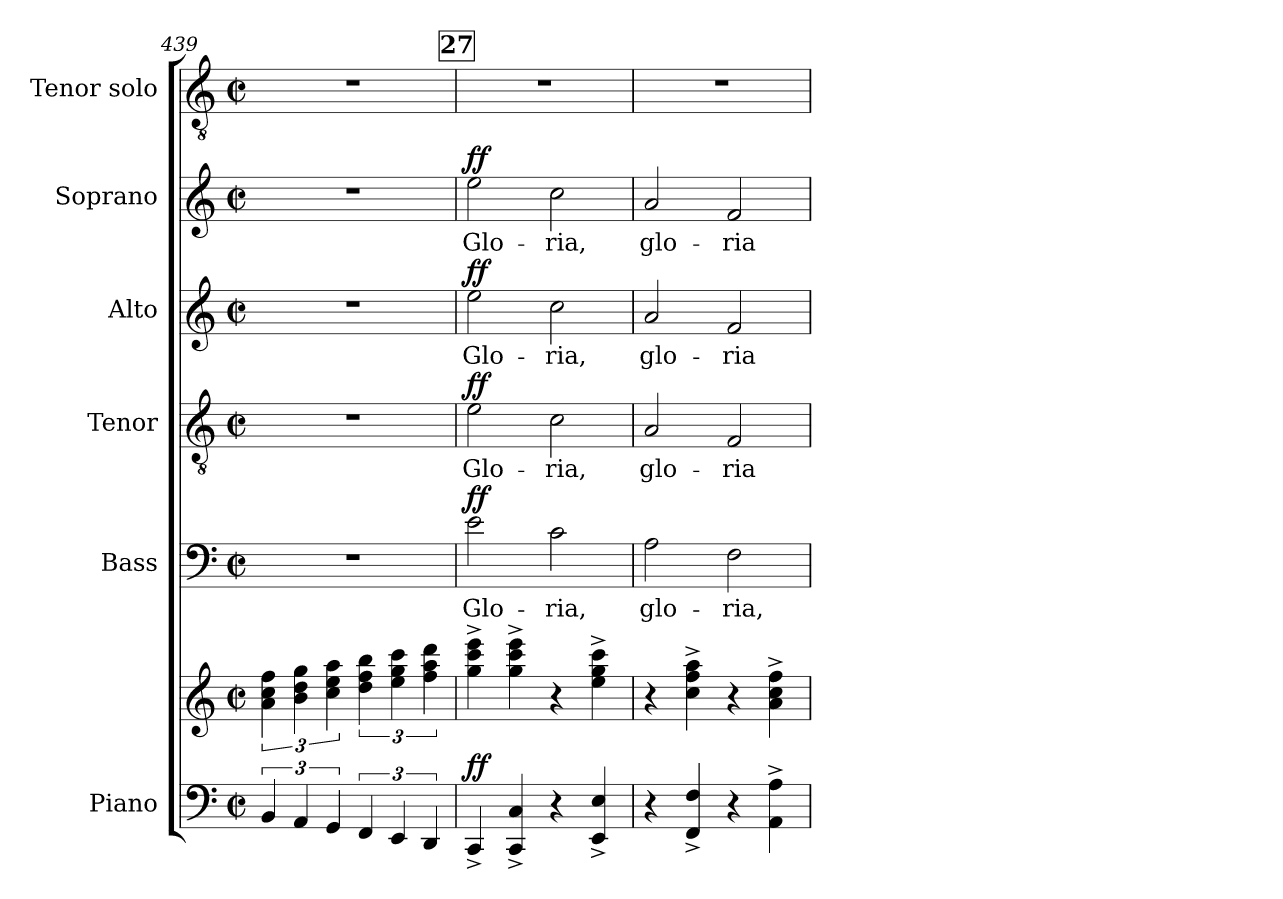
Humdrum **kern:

**kern	**kern	**dynam	**kern	**text	**dynam	**kern	**text	**dynam	**kern	**text	**dynam	**kern	**text	**dynam	**kern
*part6	*part6	*part6	*part5	*part5	*part5	*part4	*part4	*part4	*part3	*part3	*part3	*part2	*part2	*part2	*part1
*staff7	*staff6	*staff6/7	*staff5	*staff5	*staff5	*staff4	*staff4	*staff4	*staff3	*staff3	*staff3	*staff2	*staff2	*staff2	*staff1
*I"Piano	*	*	*I"Bass	*	*	*I"Tenor	*	*	*I"Alto	*	*	*I"Soprano	*	*	*I"Tenor solo
*I'Pno.	*	*	*I'B.	*	*	*I'T.	*	*	*I'A.	*	*	*I'S.	*	*	*I'T.s
*clefF4	*clefG2	*	*clefF4	*	*	*clefGv2	*	*	*clefG2	*	*	*clefG2	*	*	*clefGv2
*k[]	*k[]	*	*k[]	*	*	*k[]	*	*	*k[]	*	*	*k[]	*	*	*k[]
*M2/2	*M2/2	*	*M2/2	*	*	*M2/2	*	*	*M2/2	*	*	*M2/2	*	*	*M2/2
*met(c|)	*met(c|)	*	*met(c|)	*	*	*met(c|)	*	*	*met(c|)	*	*	*met(c|)	*	*	*met(c|)
=439	=439	=439	=439	=439	=439	=439	=439	=439	=439	=439	=439	=439	=439	=439	=439
6BB/	6a\ 6cc\ 6ff\	.	1r	.	.	1r	.	.	1r	.	.	1r	.	.	1r
6AA/	6b\ 6dd\ 6gg\	.	.	.	.	.	.	.	.	.	.	.	.	.	.
6GG/	6cc\ 6ee\ 6aa\	.	.	.	.	.	.	.	.	.	.	.	.	.	.
6FF/	6dd\ 6ff\ 6bb\	.	.	.	.	.	.	.	.	.	.	.	.	.	.
6EE/	6ee\ 6gg\ 6ccc\	.	.	.	.	.	.	.	.	.	.	.	.	.	.
6DD/	6ff\ 6aa\ 6ddd\	.	.	.	.	.	.	.	.	.	.	.	.	.	.
!!LO:PB:g=z
!!LO:REH:place=s1:a:B:fs=14:t=27
=440	=440	=440	=440	=440	=440	=440	=440	=440	=440	=440	=440	=440	=440	=440	=440
!	!	!LO:DY:a=2	!	!LO:LY:b	!LO:DY:a	!	!LO:LY:b	!LO:DY:a	!	!LO:LY:b	!LO:DY:a	!	!LO:LY:b	!LO:DY:a	!
4CC^/	4gg\^ 4ccc\^ 4eee\^	ff	2e\	Glo-	ff	2e\	Glo-	ff	2ee\	Glo-	ff	2ee\	Glo-	ff	1r
4CC/^ 4C/^	4gg\^ 4ccc\^ 4eee\^	.	.	.	.	.	.	.	.	.	.	.	.	.	.
!	!	!	!	!LO:LY:b	!	!	!LO:LY:b	!	!	!LO:LY:b	!	!	!LO:LY:b	!	!
4r	4r	.	2c\	-ria,	.	2c\	-ria,	.	2cc\	-ria,	.	2cc\	-ria,	.	.
4EE/^ 4E/^	4ee\^ 4gg\^ 4ccc\^	.	.	.	.	.	.	.	.	.	.	.	.	.	.
=441	=441	=441	=441	=441	=441	=441	=441	=441	=441	=441	=441	=441	=441	=441	=441
!	!	!	!	!LO:LY:b	!	!	!LO:LY:b	!	!	!LO:LY:b	!	!	!LO:LY:b	!	!
4r	4r	.	2A\	glo-	.	2A/	glo-	.	2a/	glo-	.	2a/	glo-	.	1r
4FF/^ 4F/^	4cc\^ 4ff\^ 4aa\^	.	.	.	.	.	.	.	.	.	.	.	.	.	.
!	!	!	!	!LO:LY:b	!	!	!LO:LY:b	!	!	!LO:LY:b	!	!	!LO:LY:b	!	!
4r	4r	.	2F\	-ria,	.	2F/	-ria	.	2f/	-ria	.	2f/	-ria	.	.
4AA\^ 4A\^	4a\^ 4cc\^ 4ff\^	.	.	.	.	.	.	.	.	.	.	.	.	.	.
=	=	=	=	=	=	=	=	=	=	=	=	=	=	=	=
*-	*-	*-	*-	*-	*-	*-	*-	*-	*-	*-	*-	*-	*-	*-	*-
